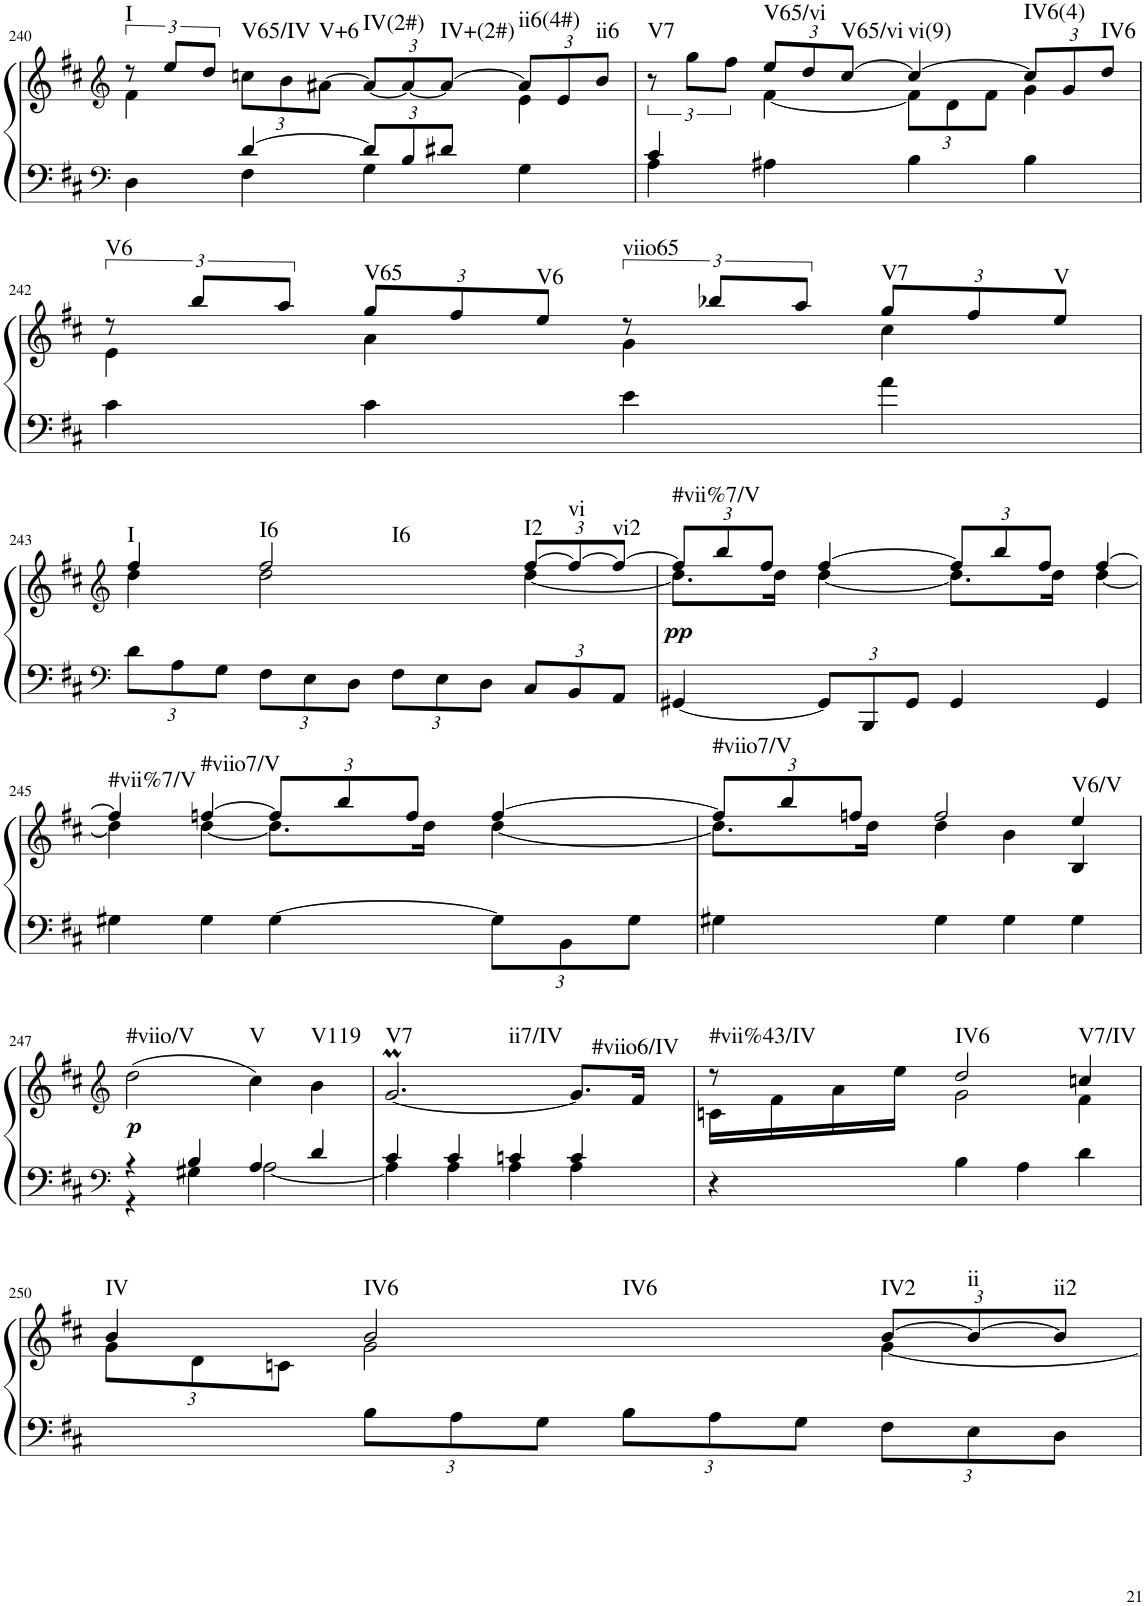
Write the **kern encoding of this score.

**kern	**kern	**dynam	**harte
*part1	*part1	*part1	*part1
*staff2	*staff1	*staff1/2	*
*I"Klavier links	*	*	*
!!LO:PB:g=z
*clefF4	*clefG2	*	*
*k[f#c#]	*k[f#c#]	*	*
*M2/2	*M2/2	*	*
=240	=240	=240	=240
*^	*^	*	*
!	!	!	!	!	!LO:H:kt=I
*	*	*	*^	*	*
4D\	4ryy	12r	4f#\	2ryy	.	N
.	.	12ee/L	.	.	.	.
.	.	12dd/J	.	.	.	.
*	*	*Xbrackettup	*	*	*	*
!	!	!	!	!	!	!LO:H:n=1:kt=V65/IV
!	!	!	!	!	!	!LO:H:n=2:kt=V+6
[4d/	4F#\	12ccn\L	2ryy	.	.	N N
.	.	12b\	.	.	.	.
.	.	[4a#X\	.	.	.	.
*Xbrackettup	*	*	*	*	*	*
!	!	!	!	!	!	!LO:H:n=1:kt=IV(2#)
!	!	!	!	!	!	!LO:H:n=2:kt=IV+(2#)
12d/L]	4G\	.	.	2ryy	.	N N
12B/	.	.	.	.	.	.
12d#X/J	.	12a#/J_	.	.	.	.
!	!	!	!	!	!	!LO:H:n=1:kt=ii6(4#)
!	!	!	!	!	!	!LO:H:n=2:kt=ii6
4G\	4ryy	12a#/L]	4e\	.	.	N N
.	.	12e/	.	.	.	.
.	.	12b/J	.	.	.	.
*	*	*v	*v	*v	*	*
=241	=241	=241	=241	=241
*	*	*brackettup	*	*
*	*	*^	*	*
*	*	*	*^	*	*
!	!	!	!	!	!	!LO:H:kt=V7
*	*	*	*v	*v	*	*
4c#/	4A\	12r	4ryy	.	N
.	.	12gg\L	.	.	.
.	.	12ff#\J	.	.	.
*	*	*Xbrackettup	*	*	*
!	!	!	!	!	!LO:H:kt=V65/vi
4A#X\	2.ryy	12ee/L	[4f#\	.	N
.	.	12dd/	.	.	.
!	!	!	!	!	!LO:H:kt=V65/vi
.	.	[12cc#/J	.	.	N
!	!	!	!	!	!LO:H:kt=vi(9)
4B\	.	4cc#/_	12f#\L]	.	N
.	.	.	12d\	.	.
.	.	.	12f#\J	.	.
!	!	!	!	!	!LO:H:kt=IV6(4)
4B\	.	12cc#/L]	4g\	.	N
.	.	12g/	.	.	.
!	!	!	!	!	!LO:H:kt=IV6
.	.	12dd/J	.	.	N
*v	*v	*	*	*	*
!!LO:LB:g=z	!!
=242	=242	=242	=242	=242
*	*brackettup	*	*	*
!	!	!	!	!LO:H:kt=V6
4c#\	12r	4e\	.	N
.	12bb/L	.	.	.
.	12aa/J	.	.	.
*	*Xbrackettup	*	*	*
!	!	!	!	!LO:H:kt=V65
4c#\	12gg/L	4a\	.	N
.	12ff#/	.	.	.
!	!	!	!	!LO:H:kt=V6
.	12ee/J	.	.	N
*	*brackettup	*	*	*
!	!	!	!	!LO:H:kt=viio65
4e\	12r	4g\	.	N
.	12bb-X/L	.	.	.
.	12aa/J	.	.	.
*	*Xbrackettup	*	*	*
!	!	!	!	!LO:H:kt=V7
4a\	12gg/L	4cc#\	.	N
.	12ff#/	.	.	.
!	!	!	!	!LO:H:kt=V
.	12ee/J	.	.	N
*	*v	*v	*	*
!!LO:LB:g=z
=243	=243	=243	=243
*clefF4	*clefG2	*	*
*	*^	*	*
!	!	!	!	!LO:H:kt=I
*	*^	*^	*	*
12d\L	4ff#/	4dd\	3%2ryy	3%2ryy	.	N
12A\	.	.	.	.	.	.
12G\J	.	.	.	.	.	.
!	!	!	!	!	!	!LO:H:n=1:kt=I6
!	!	!	!	!	!	!LO:H:n=2:kt=I6
12F#\L	2ff#/	2dd\	.	.	.	N N
12E\	.	.	.	.	.	.
12D\J	.	.	.	.	.	.
12F#\L	.	.	.	.	.	.
12E\	.	.	.	.	.	.
12D\J	.	.	6ryy	6.ryy	.	.
!	!	!	!	!	!	!LO:H:kt=I2
12C#/L	[4ff#/	[4dd\	.	.	.	N
!	!	!	!	!	!	!LO:H:kt=vi
12BB/	.	.	6ryy	.	.	N
!	!	!	!	!	!	!LO:H:kt=vi2
12AA/J	.	.	.	12ryy	.	N
=244	=244	=244	=244	=244	=244	=244
!	!	!	!	!	!LO:DY:b	!LO:H:kt=#vii%7/V
*	*	*v	*v	*v	*	*
[4GG#X/	12ff#/L]	8.dd\L]	pp	N
.	12bb/	.	.	.
.	12ff#/J	.	.	.
.	.	16dd\Jk	.	.
12GG#/L]	[4ff#/	[4dd\	.	.
12BBB/	.	.	.	.
12GG#/J	.	.	.	.
4GG#/	12ff#/L]	8.dd\L]	.	.
.	12bb/	.	.	.
.	12ff#/J	.	.	.
.	.	16dd\Jk	.	.
4GG#/	[4ff#/	[4dd\	.	.
!!LO:LB:g=z	!!
=245	=245	=245	=245	=245
!	!	!	!	!LO:H:kt=#vii%7/V
4G#X\	4ff#/]	4dd\]	.	N
!	!	!	!	!LO:H:kt=#viio7/V
4G#\	[4ffn/	[4dd\	.	N
[4G#\	12ff/L]	8.dd\L]	.	.
.	12bb/	.	.	.
.	12ff/J	.	.	.
.	.	16dd\Jk	.	.
12G#\L]	[4ff/	[4dd\	.	.
12BB\	.	.	.	.
12G#\J	.	.	.	.
=246	=246	=246	=246	=246
!	!	!	!	!LO:H:kt=#viio7/V
4G#X\	12ff/L]	8.dd\L]	.	N
.	12bb/	.	.	.
.	12ffn/J	.	.	.
.	.	16dd\Jk	.	.
4G#\	2ff/	4dd\	.	.
4G#\	.	4b\	.	.
!	!	!	!	!LO:H:kt=V6/V
4G#\	4ee/	4B/	.	N
*	*v	*v	*	*
!!LO:LB:g=z
=247	=247	=247	=247
*clefF4	*clefG2	*	*
*^	*^	*	*
!	!	!	!	!LO:DY:b	!LO:H:kt=#viio/V
*	*	*v	*v	*	*
4r	4r	(2dd\	p	N
4B/	4G#X\	.	.	.
!	!	!	!	!LO:H:kt=V
4A/	[2A\	4cc#\)	.	N
!	!	!	!	!LO:H:kt=V119
4d/	.	4b\	.	N
=248	=248	=248	=248	=248
!	!	!	!	!LO:H:n=1:kt=V7
!	!	!	!	!LO:H:n=2:kt=ii7/IV
4c#/	4A\]	[2.gM/	.	N N
4c#/	4A\	.	.	.
4cn/	4A\	.	.	.
4c/	4A\	8.g/L]	.	.
!	!	!	!	!LO:H:kt=#viio6/IV
.	.	16f#/Jk	.	N
*v	*v	*	*	*
=249	=249	=249	=249
*	*^	*	*
!	!	!	!	!LO:H:kt=#vii%43/IV
4r	8r	16cn\LL	.	N
.	.	16f#\	.	.
.	8ryy	16a\	.	.
.	.	16ee\JJ	.	.
!	!	!	!	!LO:H:kt=IV6
4B\	2dd/	2g\	.	N
4A\	.	.	.	.
!	!	!	!	!LO:H:kt=V7/IV
4d\	4ccn/	4f#\	.	N
!!LO:LB:g=z
=250	=250	=250	=250	=250
!	!	!	!	!LO:H:kt=IV
*	*^	*^	*	*
4ryy	4b/	12g\L	3%2ryy	3%2ryy	.	N
.	.	12d\	.	.	.	.
.	.	12cn\J	.	.	.	.
!	!	!	!	!	!	!LO:H:n=1:kt=IV6
!	!	!	!	!	!	!LO:H:n=2:kt=IV6
12B\L	2b/	2g\	.	.	.	N N
12A\	.	.	.	.	.	.
12G\J	.	.	.	.	.	.
12B\L	.	.	.	.	.	.
12A\	.	.	.	.	.	.
12G\J	.	.	6ryy	6.ryy	.	.
!	!	!	!	!	!	!LO:H:kt=IV2
12F#\L	[4b/	[4g\	.	.	.	N
!	!	!	!	!	!	!LO:H:kt=ii
12E\	.	.	6ryy	.	.	N
!	!	!	!	!	!	!LO:H:kt=ii2
12D\J	.	.	.	12ryy	.	N
*	*v	*v	*v	*v	*	*
=	=	=	=
*-	*-	*-	*-
